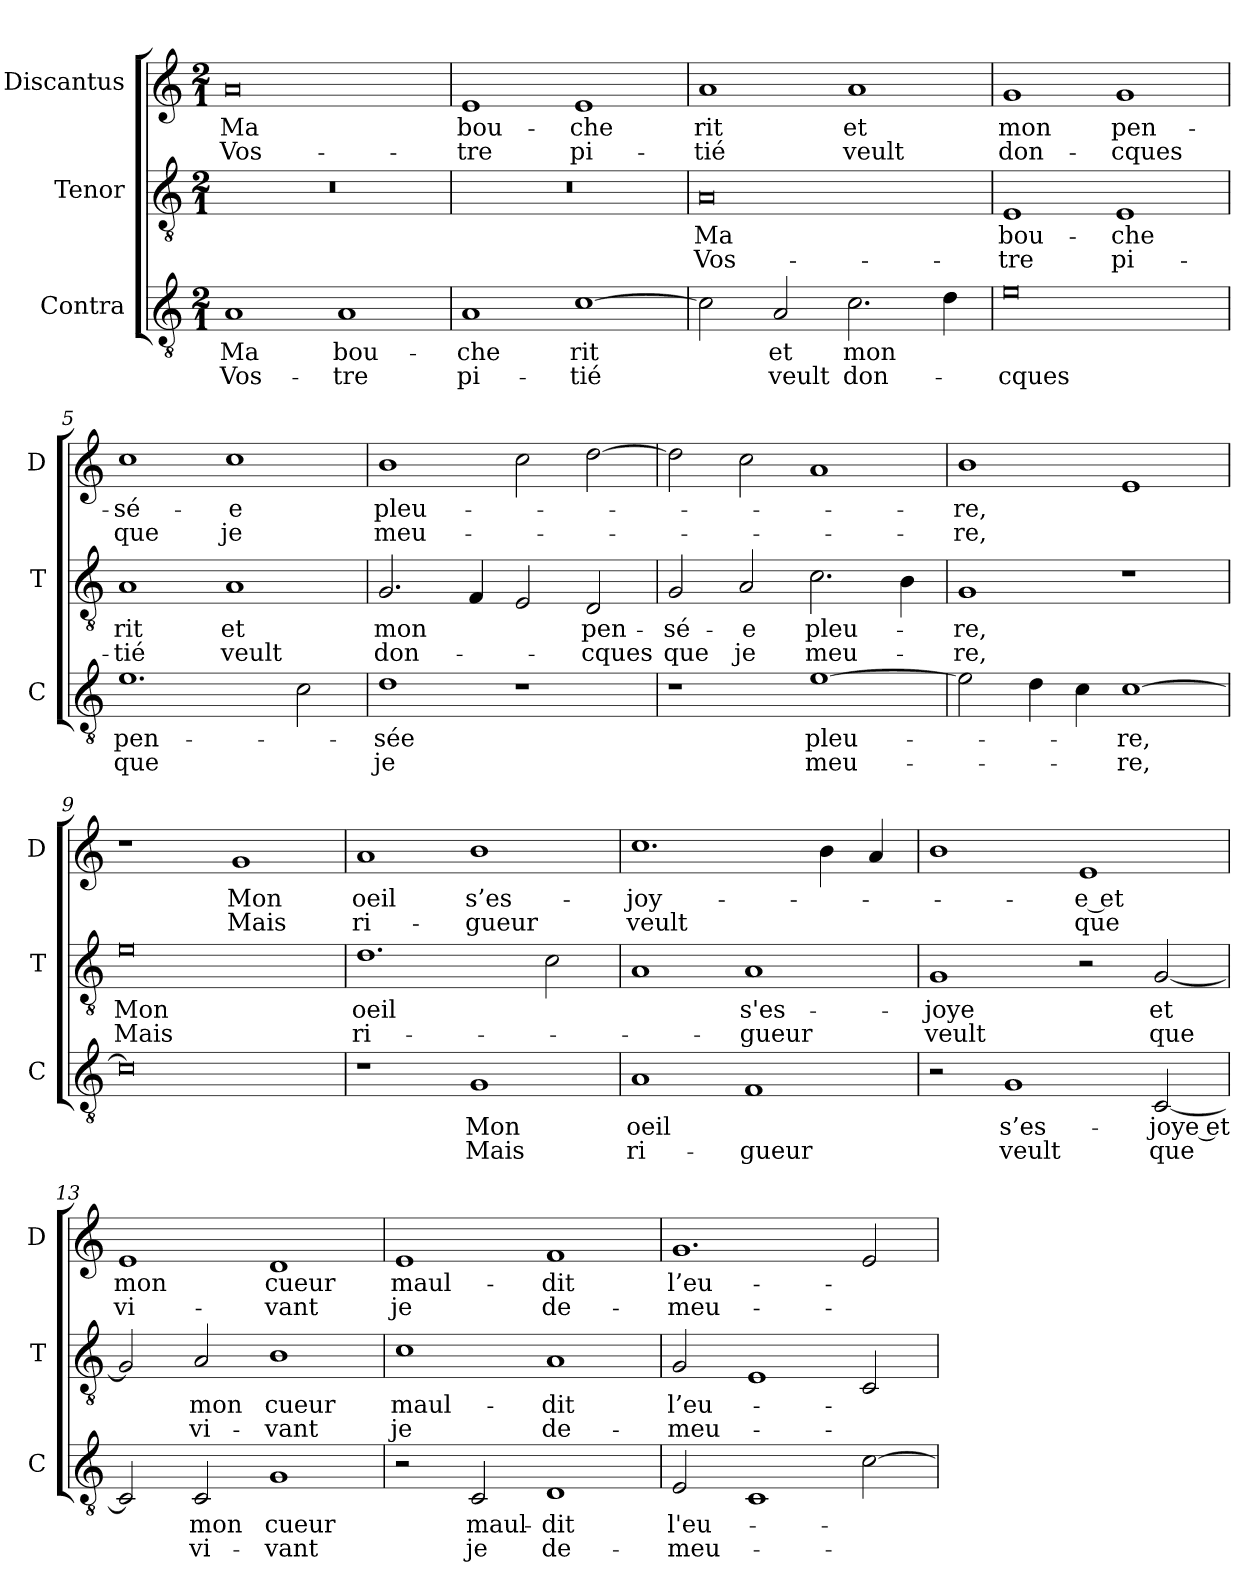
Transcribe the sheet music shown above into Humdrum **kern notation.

**kern	**text	**text	**kern	**text	**text	**kern	**text	**text
*part3	*part3	*part3	*part2	*part2	*part2	*part1	*part1	*part1
*staff3	*staff3	*staff3	*staff2	*staff2	*staff2	*staff1	*staff1	*staff1
*I"Contra	*	*	*I"Tenor	*	*	*I"Discantus	*	*
*I'C	*	*	*I'T	*	*	*I'D	*	*
*clefGv2	*	*	*clefGv2	*	*	*clefG2	*	*
*k[]	*	*	*k[]	*	*	*k[]	*	*
*M2/1	*	*	*M2/1	*	*	*M2/1	*	*
=1	=1	=1	=1	=1	=1	=1	=1	=1
1A	Ma	Vos-	0r	.	.	0a	Ma	Vos-
1A	bou-	-tre	.	.	.	.	.	.
=2	=2	=2	=2	=2	=2	=2	=2	=2
1A	-che	pi-	0r	.	.	1e	bou-	-tre
[1c	rit	-tié	.	.	.	1e	-che	pi-
=3	=3	=3	=3	=3	=3	=3	=3	=3
2c\]	.	.	0A	Ma	Vos-	1a	rit	-tié
2A/	et	veult	.	.	.	.	.	.
2.c\	mon	don-	.	.	.	1a	et	veult
4d\	.	.	.	.	.	.	.	.
=4	=4	=4	=4	=4	=4	=4	=4	=4
0e	.	-cques	1E	bou-	-tre	1g	mon	don-
.	.	.	1E	-che	pi-	1g	pen-	-cques
=5	=5	=5	=5	=5	=5	=5	=5	=5
1.e	pen-	que	1A	rit	-tié	1cc	-sé-	que
.	.	.	1A	et	veult	1cc	-e	je
2c\	.	.	.	.	.	.	.	.
=6	=6	=6	=6	=6	=6	=6	=6	=6
1d	-sée	je	2.G/	mon	don-	1b	pleu-	meu-
.	.	.	4F/	.	.	.	.	.
1r	.	.	2E/	.	.	2cc\	.	.
.	.	.	2D/	pen-	-cques	[2dd\	.	.
=7	=7	=7	=7	=7	=7	=7	=7	=7
1r	.	.	2G/	-sé-	que	2dd\]	.	.
.	.	.	2A/	-e	je	2cc\	.	.
[1e	pleu-	meu-	2.c\	pleu-	meu-	1a	.	.
.	.	.	4B\	.	.	.	.	.
=8	=8	=8	=8	=8	=8	=8	=8	=8
2e\]	.	.	1G	-re,	-re,	1b	-re,	-re,
4d\	.	.	.	.	.	.	.	.
4c\	.	.	.	.	.	.	.	.
[1c	-re,	-re,	1r	.	.	1e	.	.
=9	=9	=9	=9	=9	=9	=9	=9	=9
0c]	.	.	0e	Mon	Mais	1r	.	.
.	.	.	.	.	.	1g	Mon	Mais
=10	=10	=10	=10	=10	=10	=10	=10	=10
1r	.	.	1.d	oeil	ri-	1a	oeil	ri-
1G	Mon	Mais	.	.	.	1b	s’es-	-gueur
.	.	.	2c\	.	.	.	.	.
=11	=11	=11	=11	=11	=11	=11	=11	=11
1A	oeil	ri-	1A	.	.	1.cc	-joy-	veult
1F	.	-gueur	1A	s'es-	-gueur	.	.	.
.	.	.	.	.	.	4b\	.	.
.	.	.	.	.	.	4a/	.	.
=12	=12	=12	=12	=12	=12	=12	=12	=12
2r	.	.	1G	-joye	veult	1b	.	.
1G	s’es-	veult	.	.	.	.	.	.
.	.	.	2r	.	.	1e	-e et	que
[2C/	-joye et	que	[2G/	et	que	.	.	.
=13	=13	=13	=13	=13	=13	=13	=13	=13
2C/]	.	.	2G/]	.	.	1e	mon	vi-
2C/	mon	vi-	2A/	mon	vi-	.	.	.
1G	cueur	-vant	1B	cueur	-vant	1d	cueur	-vant
=14	=14	=14	=14	=14	=14	=14	=14	=14
2r	.	.	1c	maul-	je	1e	maul-	je
2C/	maul-	je	.	.	.	.	.	.
1D	-dit	de-	1A	-dit	de-	1f	-dit	de-
=15	=15	=15	=15	=15	=15	=15	=15	=15
2E/	l'eu-	-meu-	2G/	l’eu-	-meu-	1.g	l’eu-	-meu-
1C	.	.	1E	.	.	.	.	.
[2c\	.	.	2C/	.	.	2e/	.	.
=	=	=	=	=	=	=	=	=
*-	*-	*-	*-	*-	*-	*-	*-	*-
